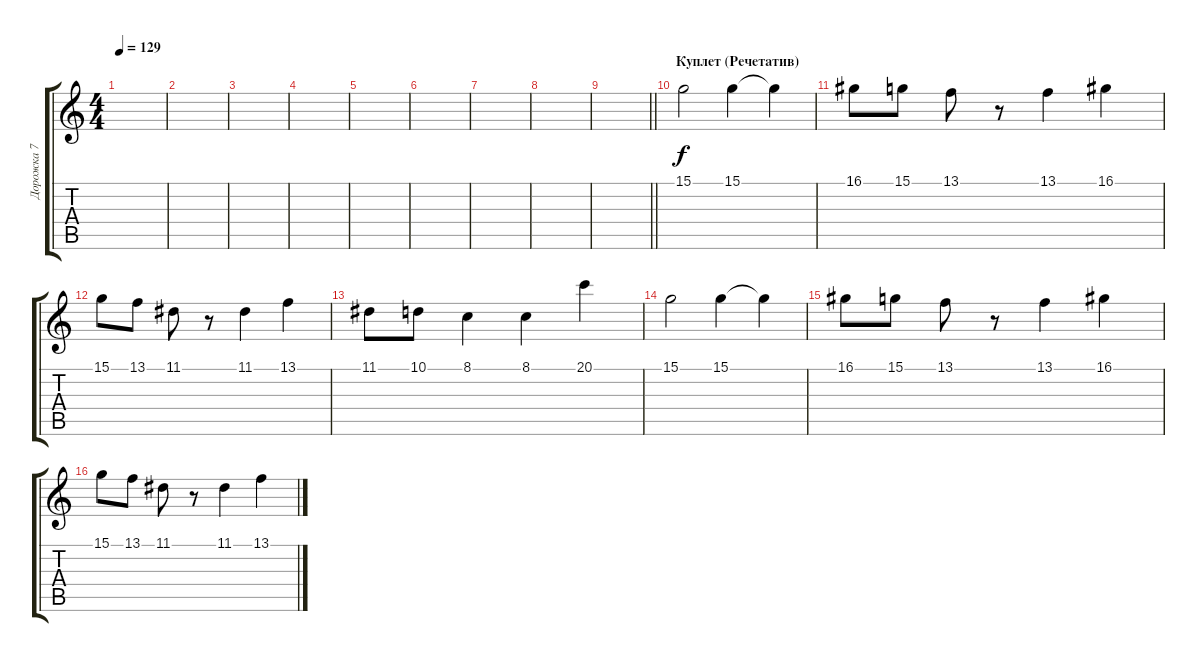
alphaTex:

\track ("Дорожка 7" "Дорожка 7") {instrument electricgrandpiano}
\staff {score tabs}
\tuning (E4 B3 G3 D3 A2 E2) {hide}
\ts (4 4)
\tempo 129
\clef g2
\ks c
|
|
|
|
|
|
|
|
\barLineRight lightlight
|
\section ("" "Куплет (Речетатив)")
15.1.2 15.1.4 15.1{t}.4 |
16.1.8 15.1.8 13.1.8 r.8 13.1.4 16.1.4 |
15.1.8 13.1.8 11.1.8 r.8 11.1.4 13.1.4 |
11.1.8 10.1.8 8.1.4 8.1.4 20.1.4 |
15.1.2 15.1.4 15.1{t}.4 |
16.1.8 15.1.8 13.1.8 r.8 13.1.4 16.1.4 |
15.1.8 13.1.8 11.1.8 r.8 11.1.4 13.1.4
